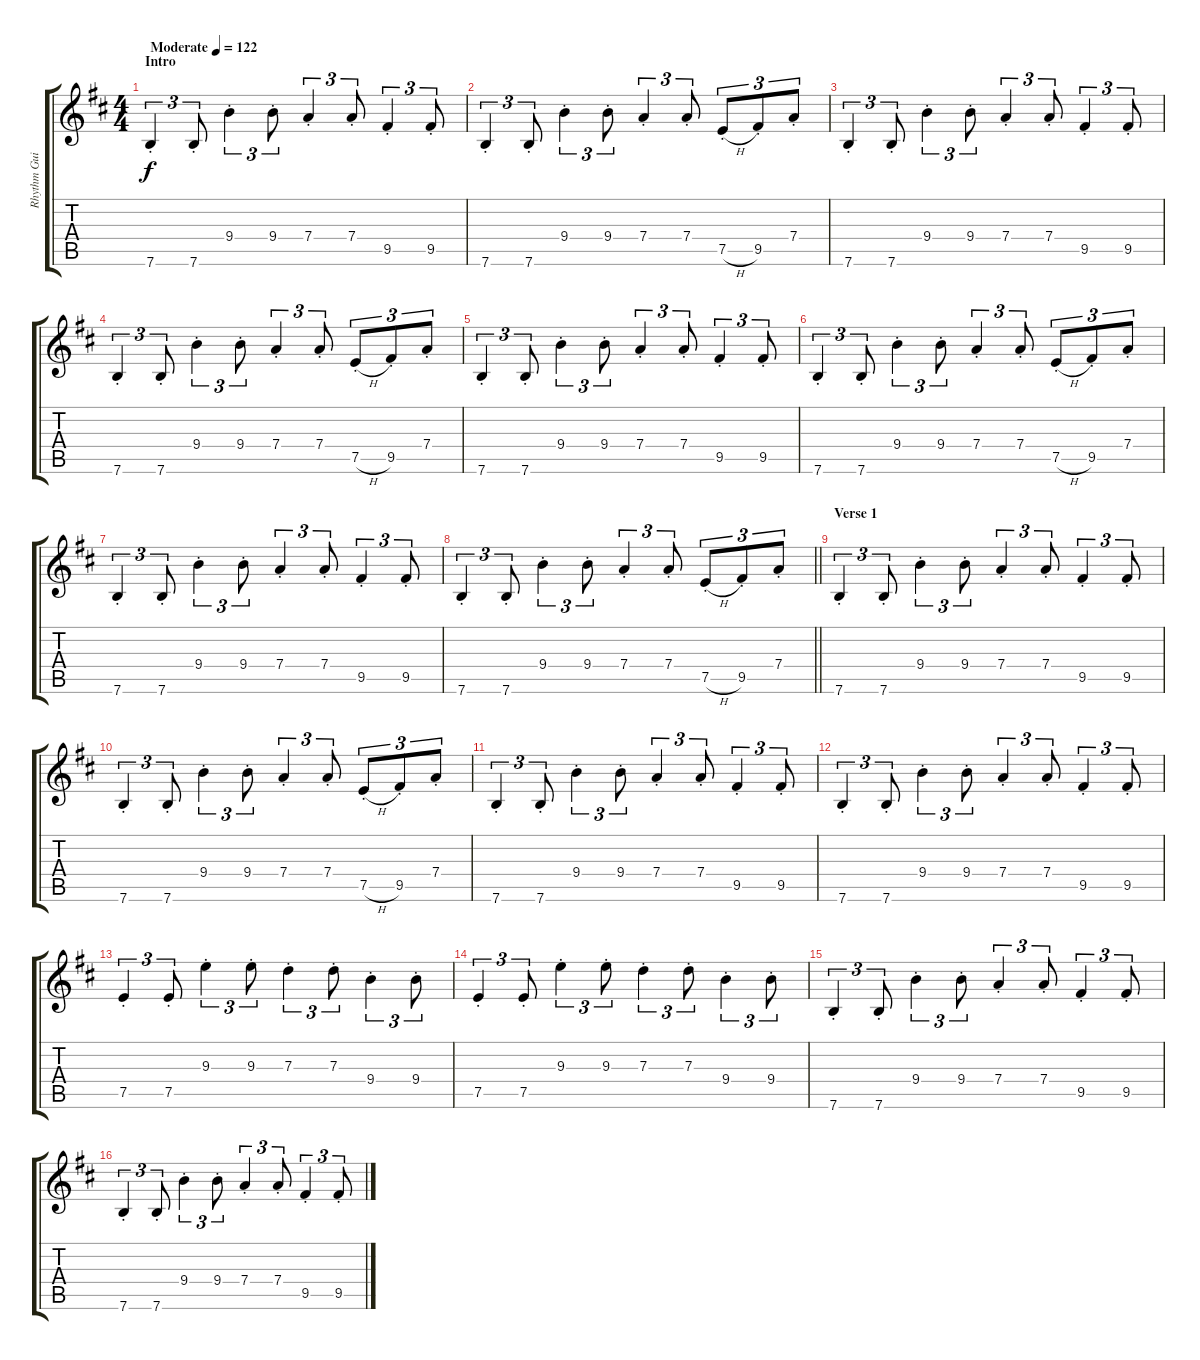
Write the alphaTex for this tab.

\track ("Rhythm Guitar 1" "Rhythm Gui") {instrument electricguitarclean}
\staff {score tabs}
\tuning (E4 B3 G3 D3 A2 E2) {hide}
\ts (4 4)
\section ("" "Intro")
\tempo (122 "Moderate")
\clef g2
\ks bminor
7.6{st}.4{tu (3 2) dy f instrument electricguitarclean} 7.6{st}.8{tu (3 2)} 9.4{st}.4{tu (3 2)} 9.4{st}.8{tu (3 2)} 7.4{st}.4{tu (3 2)} 7.4{st}.8{tu (3 2)} 9.5{st}.4{tu (3 2)} 9.5{st}.8{tu (3 2)} |
7.6{st}.4{tu (3 2)} 7.6{st}.8{tu (3 2)} 9.4{st}.4{tu (3 2)} 9.4{st}.8{tu (3 2)} 7.4{st}.4{tu (3 2)} 7.4{st}.8{tu (3 2)} 7.5{h st}.8{tu (3 2)} 9.5{st}.8{tu (3 2)} 7.4{st}.8{tu (3 2)} |
7.6{st}.4{tu (3 2)} 7.6{st}.8{tu (3 2)} 9.4{st}.4{tu (3 2)} 9.4{st}.8{tu (3 2)} 7.4{st}.4{tu (3 2)} 7.4{st}.8{tu (3 2)} 9.5{st}.4{tu (3 2)} 9.5{st}.8{tu (3 2)} |
7.6{st}.4{tu (3 2)} 7.6{st}.8{tu (3 2)} 9.4{st}.4{tu (3 2)} 9.4{st}.8{tu (3 2)} 7.4{st}.4{tu (3 2)} 7.4{st}.8{tu (3 2)} 7.5{h st}.8{tu (3 2)} 9.5{st}.8{tu (3 2)} 7.4{st}.8{tu (3 2)} |
7.6{st}.4{tu (3 2)} 7.6{st}.8{tu (3 2)} 9.4{st}.4{tu (3 2)} 9.4{st}.8{tu (3 2)} 7.4{st}.4{tu (3 2)} 7.4{st}.8{tu (3 2)} 9.5{st}.4{tu (3 2)} 9.5{st}.8{tu (3 2)} |
7.6{st}.4{tu (3 2)} 7.6{st}.8{tu (3 2)} 9.4{st}.4{tu (3 2)} 9.4{st}.8{tu (3 2)} 7.4{st}.4{tu (3 2)} 7.4{st}.8{tu (3 2)} 7.5{h st}.8{tu (3 2)} 9.5{st}.8{tu (3 2)} 7.4{st}.8{tu (3 2)} |
7.6{st}.4{tu (3 2)} 7.6{st}.8{tu (3 2)} 9.4{st}.4{tu (3 2)} 9.4{st}.8{tu (3 2)} 7.4{st}.4{tu (3 2)} 7.4{st}.8{tu (3 2)} 9.5{st}.4{tu (3 2)} 9.5{st}.8{tu (3 2)} |
\barLineRight lightlight
7.6{st}.4{tu (3 2)} 7.6{st}.8{tu (3 2)} 9.4{st}.4{tu (3 2)} 9.4{st}.8{tu (3 2)} 7.4{st}.4{tu (3 2)} 7.4{st}.8{tu (3 2)} 7.5{h st}.8{tu (3 2)} 9.5{st}.8{tu (3 2)} 7.4{st}.8{tu (3 2)} |
\section ("" "Verse 1")
7.6{st}.4{tu (3 2)} 7.6{st}.8{tu (3 2)} 9.4{st}.4{tu (3 2)} 9.4{st}.8{tu (3 2)} 7.4{st}.4{tu (3 2)} 7.4{st}.8{tu (3 2)} 9.5{st}.4{tu (3 2)} 9.5{st}.8{tu (3 2)} |
7.6{st}.4{tu (3 2)} 7.6{st}.8{tu (3 2)} 9.4{st}.4{tu (3 2)} 9.4{st}.8{tu (3 2)} 7.4{st}.4{tu (3 2)} 7.4{st}.8{tu (3 2)} 7.5{h st}.8{tu (3 2)} 9.5{st}.8{tu (3 2)} 7.4{st}.8{tu (3 2)} |
7.6{st}.4{tu (3 2)} 7.6{st}.8{tu (3 2)} 9.4{st}.4{tu (3 2)} 9.4{st}.8{tu (3 2)} 7.4{st}.4{tu (3 2)} 7.4{st}.8{tu (3 2)} 9.5{st}.4{tu (3 2)} 9.5{st}.8{tu (3 2)} |
7.6{st}.4{tu (3 2)} 7.6{st}.8{tu (3 2)} 9.4{st}.4{tu (3 2)} 9.4{st}.8{tu (3 2)} 7.4{st}.4{tu (3 2)} 7.4{st}.8{tu (3 2)} 9.5{st}.4{tu (3 2)} 9.5{st}.8{tu (3 2)} |
7.5{st}.4{tu (3 2)} 7.5{st}.8{tu (3 2)} 9.3{st}.4{tu (3 2)} 9.3{st}.8{tu (3 2)} 7.3{st}.4{tu (3 2)} 7.3{st}.8{tu (3 2)} 9.4{st}.4{tu (3 2)} 9.4{st}.8{tu (3 2)} |
7.5{st}.4{tu (3 2)} 7.5{st}.8{tu (3 2)} 9.3{st}.4{tu (3 2)} 9.3{st}.8{tu (3 2)} 7.3{st}.4{tu (3 2)} 7.3{st}.8{tu (3 2)} 9.4{st}.4{tu (3 2)} 9.4{st}.8{tu (3 2)} |
7.6{st}.4{tu (3 2)} 7.6{st}.8{tu (3 2)} 9.4{st}.4{tu (3 2)} 9.4{st}.8{tu (3 2)} 7.4{st}.4{tu (3 2)} 7.4{st}.8{tu (3 2)} 9.5{st}.4{tu (3 2)} 9.5{st}.8{tu (3 2)} |
7.6{st}.4{tu (3 2)} 7.6{st}.8{tu (3 2)} 9.4{st}.4{tu (3 2)} 9.4{st}.8{tu (3 2)} 7.4{st}.4{tu (3 2)} 7.4{st}.8{tu (3 2)} 9.5{st}.4{tu (3 2)} 9.5{st}.8{tu (3 2)}
